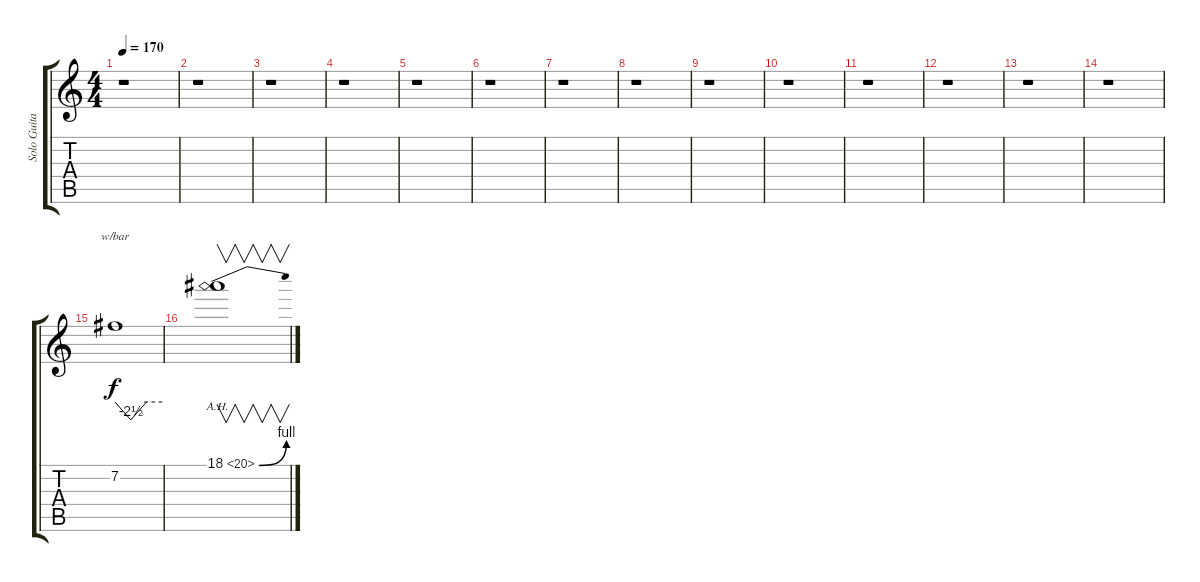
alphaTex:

\track ("Solo Guitar" "Solo Guita") {instrument distortionguitar}
\staff {score tabs}
\tuning (E4 B3 G3 D3 A2 E2) {hide}
\ts (4 4)
\tempo 170
\clef g2
\ks c
r.1{dy f} |
r.1 |
r.1 |
r.1 |
r.1 |
r.1 |
r.1 |
r.1 |
r.1 |
r.1 |
r.1 |
r.1 |
r.1 |
r.1 |
7.2.1{tbe (custom default 0 0 20 -10 40 0 60 0)} |
18.1{be (bend 0 0 60 4) ah 2}.1{v}
